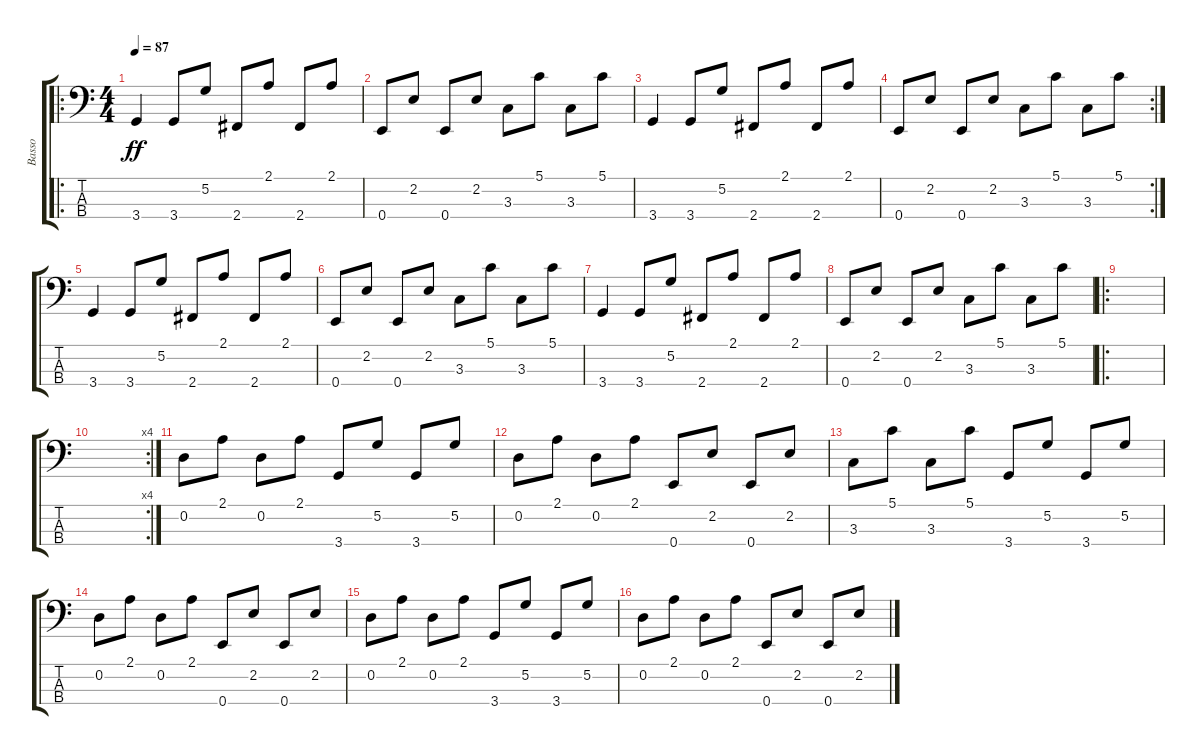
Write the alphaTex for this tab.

\track ("Basso" "Basso") {instrument electricbassfinger}
\staff {score tabs}
\tuning (G2 D2 A1 E1) {hide}
\ro
\ts (4 4)
\tempo 87
\clef f4
\ks c
3.4.4{dy ff} 3.4.8 5.2.8 2.4.8 2.1.8 2.4.8 2.1.8 |
0.4.8 2.2.8 0.4.8 2.2.8 3.3.8 5.1.8 3.3.8 5.1.8 |
3.4.4 3.4.8 5.2.8 2.4.8 2.1.8 2.4.8 2.1.8 |
\rc 2
0.4.8 2.2.8 0.4.8 2.2.8 3.3.8 5.1.8 3.3.8 5.1.8 |
3.4.4 3.4.8 5.2.8 2.4.8 2.1.8 2.4.8 2.1.8 |
0.4.8 2.2.8 0.4.8 2.2.8 3.3.8 5.1.8 3.3.8 5.1.8 |
3.4.4 3.4.8 5.2.8 2.4.8 2.1.8 2.4.8 2.1.8 |
0.4.8 2.2.8 0.4.8 2.2.8 3.3.8 5.1.8 3.3.8 5.1.8 |
\ro
|
\rc 4
|
0.2.8 2.1.8 0.2.8 2.1.8 3.4.8 5.2.8 3.4.8 5.2.8 |
0.2.8 2.1.8 0.2.8 2.1.8 0.4.8 2.2.8 0.4.8 2.2.8 |
3.3.8 5.1.8 3.3.8 5.1.8 3.4.8 5.2.8 3.4.8 5.2.8 |
0.2.8 2.1.8 0.2.8 2.1.8 0.4.8 2.2.8 0.4.8 2.2.8 |
0.2.8 2.1.8 0.2.8 2.1.8 3.4.8 5.2.8 3.4.8 5.2.8 |
0.2.8 2.1.8 0.2.8 2.1.8 0.4.8 2.2.8 0.4.8 2.2.8
